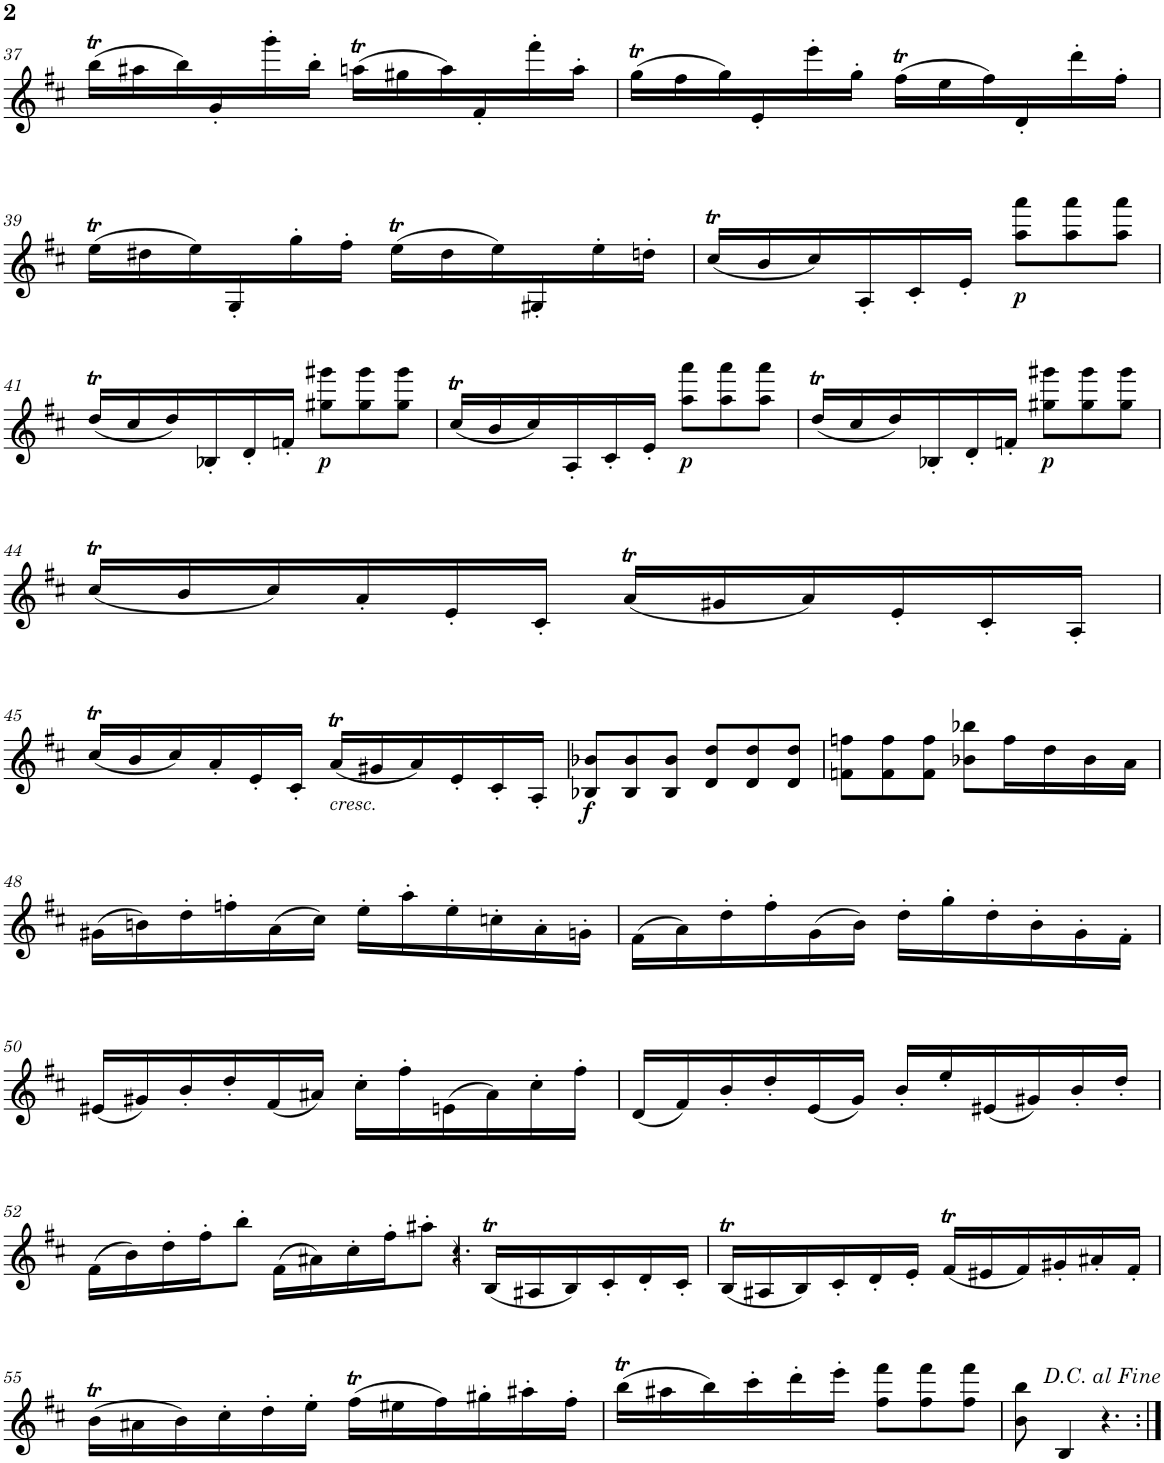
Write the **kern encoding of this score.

**kern	**dynam
*part1	*part1
*staff1	*staff1
*I"Violin	*
*I'Vln.	*
!!LO:PB:g=z
*clefG2	*
*k[f#c#]	*
*M6/8	*
=37	=37
(16bbT\LL	.
16aa#X\	.
16bb\)	.
16g'/	.
16ggg'\	.
16bb'\JJ	.
(16aanT\LL	.
16gg#X\	.
16aa\)	.
16f#'/	.
16fff#'\	.
16aa'\JJ	.
=38	=38
(16ggT\LL	.
16ff#\	.
16gg\)	.
16e'/	.
16eee'\	.
16gg'\JJ	.
(16ff#t\LL	.
16ee\	.
16ff#\)	.
16d'/	.
16ddd'\	.
16ff#'\JJ	.
!!LO:LB:g=z
=39	=39
(16eeT\LL	.
16dd#X\	.
16ee\)	.
16G'/	.
16gg'\	.
16ff#'\JJ	.
(16eeT\LL	.
16dd#\	.
16ee\)	.
16G#X'/	.
16ee'\	.
16ddn'\JJ	.
=40	=40
(16cc#t/LL	.
16b/	.
16cc#/)	.
16A'/	.
16c#'/	.
16e'/JJ	.
!	!LO:DY:b
8aa\ 8aaa\L	p
8aa\ 8aaa\	.
8aa\ 8aaa\J	.
!!LO:LB:g=z
=41	=41
(16ddT/LL	.
16cc#/	.
16dd/)	.
16B-X'/	.
16d'/	.
16fn'/JJ	.
!	!LO:DY:b
8gg#X\ 8ggg#X\L	p
8gg#\ 8ggg#\	.
8gg#\ 8ggg#\J	.
=42	=42
(16cc#t/LL	.
16b/	.
16cc#/)	.
16A'/	.
16c#'/	.
16e'/JJ	.
!	!LO:DY:b
8aa\ 8aaa\L	p
8aa\ 8aaa\	.
8aa\ 8aaa\J	.
=43	=43
(16ddT/LL	.
16cc#/	.
16dd/)	.
16B-X'/	.
16d'/	.
16fn'/JJ	.
!	!LO:DY:b
8gg#X\ 8ggg#X\L	p
8gg#\ 8ggg#\	.
8gg#\ 8ggg#\J	.
!!LO:LB:g=z
=44	=44
(16cc#t/LL	.
16b/	.
16cc#/)	.
16a'/	.
16e'/	.
16c#'/JJ	.
(16aT/LL	.
16g#X/	.
16a/)	.
16e'/	.
16c#'/	.
16A'/JJ	.
!!LO:LB:g=z
=45	=45
(16cc#t/LL	.
16b/	.
16cc#/)	.
16a'/	.
16e'/	.
16c#'/JJ	.
!LO:TX:b:i:t=cresc.	!
(16aT/LL	.
16g#X/	.
16a/)	.
16e'/	.
16c#'/	.
16A'/JJ	.
=46	=46
!	!LO:DY:b
8B-X/ 8b-X/L	f
8B-/ 8b-/	.
8B-/ 8b-/J	.
8d/ 8dd/L	.
8d/ 8dd/	.
8d/ 8dd/J	.
=47	=47
8fn\ 8ffn\L	.
8f\ 8ff\	.
8f\ 8ff\J	.
8b-X\ 8bb-X\L	.
16ff\L	.
16dd\	.
16b-\	.
16a\JJ	.
!!LO:LB:g=z
=48	=48
(16g#X\LL	.
16bn\)	.
16dd'\	.
16ffn'\	.
(16a\	.
16cc#\JJ)	.
16ee'\LL	.
16aa'\	.
16ee'\	.
16ccn'\	.
16a'\	.
16gn'\JJ	.
=49	=49
(16f#\LL	.
16a\)	.
16dd'\	.
16ff#'\	.
(16g\	.
16b\JJ)	.
16dd'\LL	.
16gg'\	.
16dd'\	.
16b'\	.
16g'\	.
16f#'\JJ	.
!!LO:LB:g=z
=50	=50
(16e#X/LL	.
16g#X/)	.
16b'/	.
16dd'/	.
(16f#/	.
16a#X/JJ)	.
16cc#'\LL	.
16ff#'\	.
(16en\	.
16a#\)	.
16cc#'\	.
16ff#'\JJ	.
=51	=51
(16d/LL	.
16f#/)	.
16b'/	.
16dd'/	.
(16e/	.
16g/JJ)	.
16b'/LL	.
16ee'/	.
(16e#X/	.
16g#X/)	.
16b'/	.
16dd'/JJ	.
!!LO:LB:g=z
=52	=52
(16f#\LL	.
16b\)	.
16dd'\	.
16ff#'\J	.
8bb'\J	.
(16f#\LL	.
16a#X\)	.
16cc#'\	.
16ff#'\J	.
8aa#X'\J	.
=53	=53
4.r	.
(16BT/LL	.
16A#X/	.
16B/)	.
16c#'/	.
16d'/	.
16c#'/JJ	.
=54	=54
(16BT/LL	.
16A#X/	.
16B/)	.
16c#'/	.
16d'/	.
16e'/JJ	.
(16f#t/LL	.
16e#X/	.
16f#/)	.
16g#X'/	.
16a#X'/	.
16f#'/JJ	.
!!LO:LB:g=z
=55	=55
(16bT\LL	.
16a#X\	.
16b\)	.
16cc#'\	.
16dd'\	.
16ee'\JJ	.
(16ff#t\LL	.
16ee#X\	.
16ff#\)	.
16gg#X'\	.
16aa#X'\	.
16ff#'\JJ	.
=56	=56
(16bbT\LL	.
16aa#X\	.
16bb\)	.
16ccc#'\	.
16ddd'\	.
16eee'\JJ	.
8ff#\ 8fff#\L	.
8ff#\ 8fff#\	.
8ff#\ 8fff#\J	.
=57	=57
8b\ 8bb\	.
4B/	.
4.r	.
=:|!	=:|!
*-	*-
